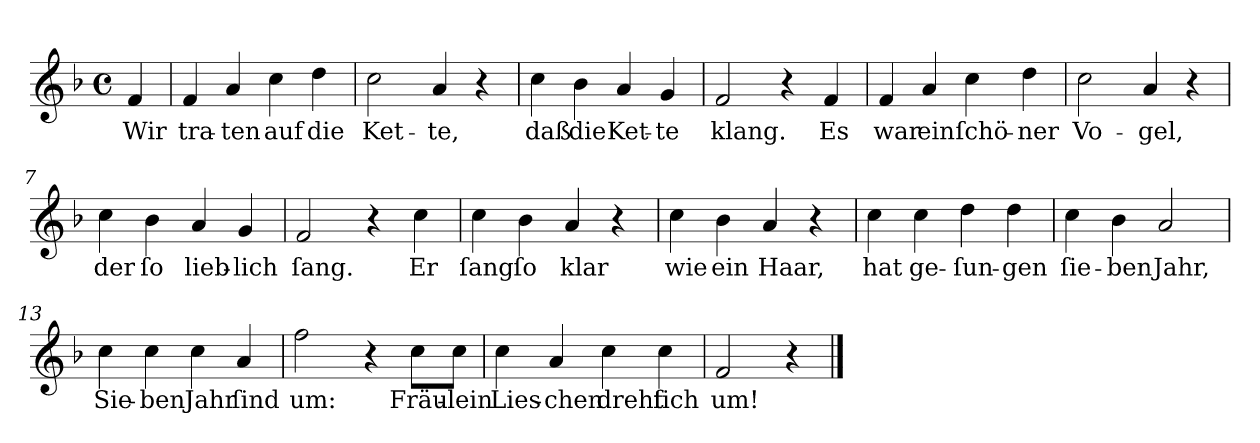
**kern	**text
*part1	*part1
*staff1	*staff1
*clefG2	*
*k[b-]	*
*F:	*
*M4/4	*
*met(c)	*
=	=
4f	Wir
=1	=1
4f	tra-
4a	-ten
4cc	auf
4dd	die
=2	=2
2cc	Ket-
4a	-te,
4r	.
=3	=3
4cc	daß
4b-	die
4a	Ket-
4g	-te
=4	=4
2f	klang.
4r	.
4f	Es
=5	=5
4f	war
4a	ein
4cc	ſchö-
4dd	-ner
=6	=6
2cc	Vo-
4a	-gel,
4r	.
=7	=7
4cc	der
4b-	ſo
4a	lieb-
4g	-lich
=8	=8
2f	ſang.
4r	.
4cc	Er
=9	=9
4cc	ſang
4b-	ſo
4a	klar
4r	.
=10	=10
4cc	wie
4b-	ein
4a	Haar,
4r	.
=11	=11
4cc	hat
4cc	ge-
4dd	-ſun-
4dd	-gen
=12	=12
4cc	ſie-
4b-	-ben
2a	Jahr,
=13	=13
4cc	Sie-
4cc	-ben
4cc	Jahr
4a	ſind
=14	=14
2ff	um:
4r	.
8cc\L	Fräu-
8cc\J	-lein
=15	=15
4cc	Lies-
4a	-chen
4cc	dreht
4cc	ſich
=16	=16
2f	um!
4r	.
==	==
*-	*-
